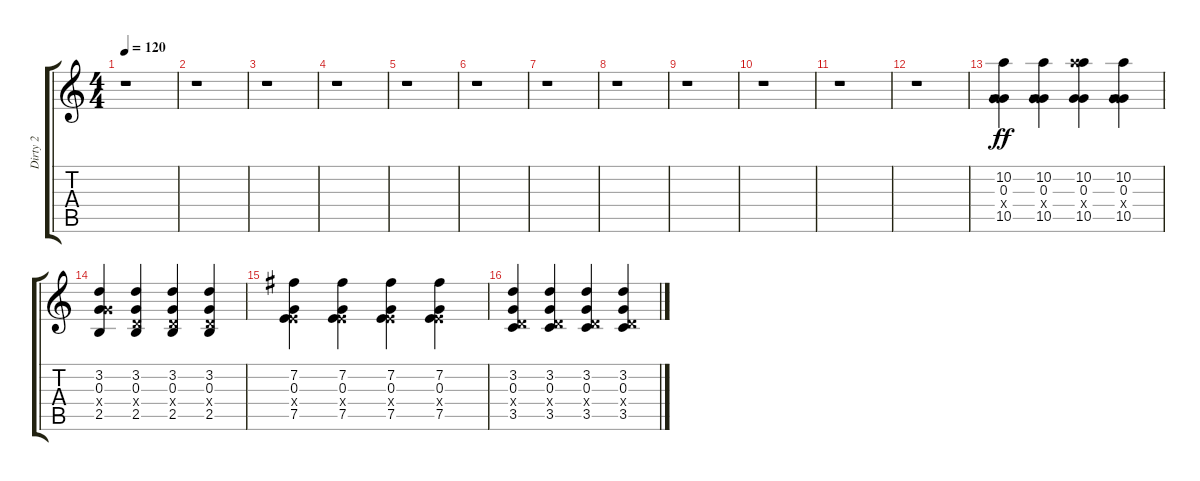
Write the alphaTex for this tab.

\track ("Dirty 2" "Dirty 2") {instrument overdrivenguitar}
\staff {score tabs}
\tuning (E4 B3 G3 D3 A2 D2) {hide}
\ts (4 4)
\tempo 120
\clef g2
\ks c
r.1{dy ff} |
r.1 |
r.1 |
r.1 |
r.1 |
r.1 |
r.1 |
r.1 |
r.1 |
r.1 |
r.1 |
r.1 |
(10.2 0.3 5.4{x} 10.5).4 (10.2 0.3 5.4{x} 10.5).4 (10.2 0.3 19.4{x} 10.5).4 (10.2 0.3 5.4{x} 10.5).4 |
(3.2 0.3 5.4{x} 2.5).4 (3.2 0.3 0.4{x} 2.5).4 (3.2 0.3 0.4{x} 2.5).4 (3.2 0.3 0.4{x} 2.5).4 |
(7.2 0.3 2.4{x} 7.5).4 (7.2 0.3 2.4{x} 7.5).4 (7.2 0.3 2.4{x} 7.5).4 (7.2 0.3 2.4{x} 7.5).4 |
(3.2 0.3 0.4{x} 3.5).4 (3.2 0.3 0.4{x} 3.5).4 (3.2 0.3 0.4{x} 3.5).4 (3.2 0.3 0.4{x} 3.5).4
